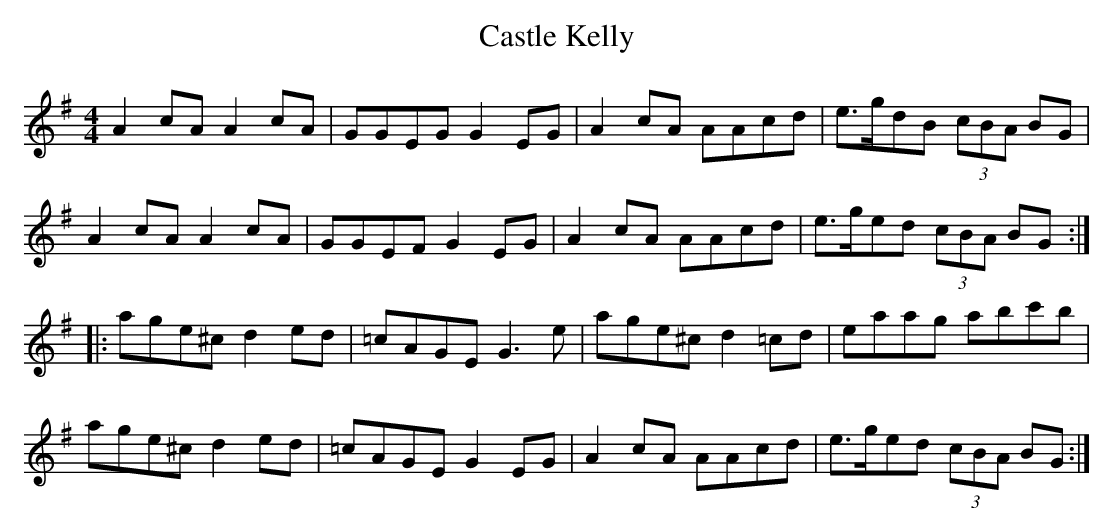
X:1
T:Castle Kelly
M:4/4
L:1/8
K:ADor
A2 cA A2 cA| GGEG G2 EG| A2 cA AAcd| e>gdB (3cBA BG|
A2 cA A2 cA| GGEF G2 EG| A2 cA AAcd| e>ged (3cBA BG :|
|: age^c d2 ed| =cAGE G3 e| age^c d2 =cd| eaag abc'b|
age^c d2 ed| =cAGE G2 EG| A2 cA AAcd| e>ged (3cBA BG :|
